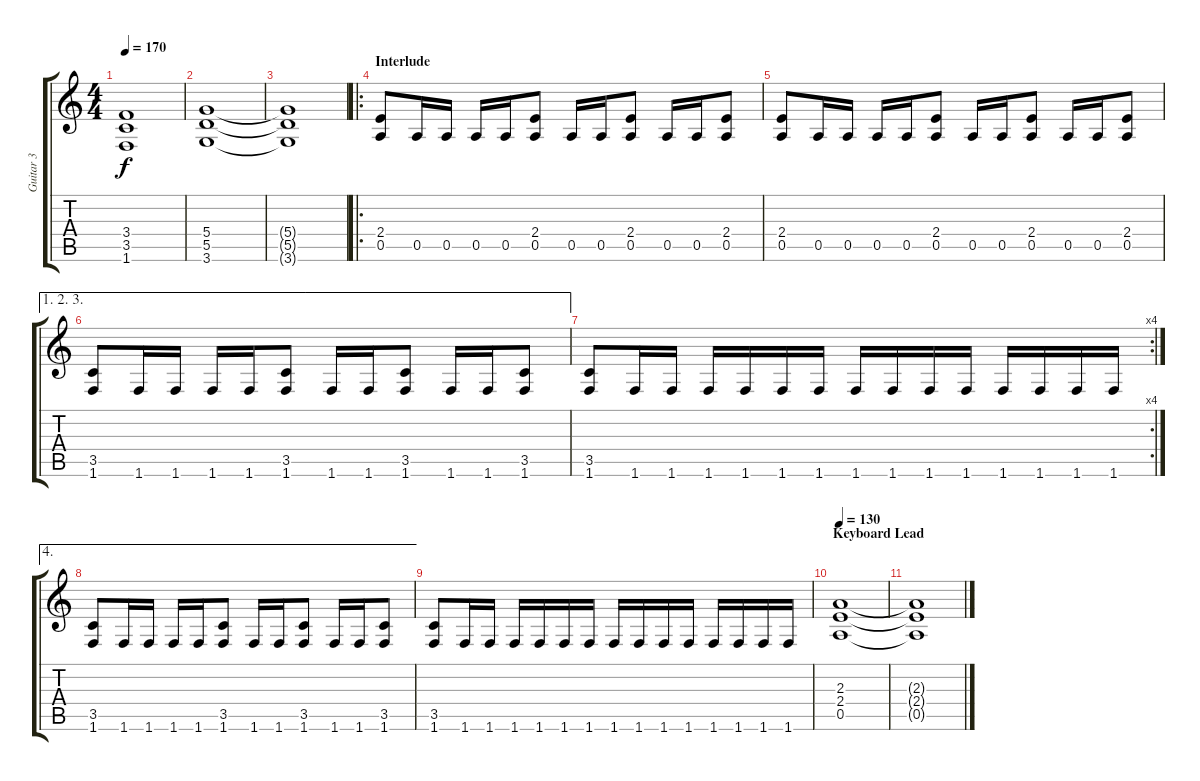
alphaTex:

\track ("Guitar 3" "Guitar 3") {instrument distortionguitar}
\staff {score tabs}
\tuning (E4 B3 G3 D3 A2 E2) {hide}
\ts (4 4)
\tempo 170
\clef g2
\ks c
(3.4 3.5 1.6).1{dy f} |
(5.4 5.5 3.6).1 |
(5.4{t} 5.5{t} 3.6{t}).1 |
\ro
\section ("" "Interlude")
(2.4 0.5).8 0.5.16 0.5.16 0.5.16 0.5.16 (2.4 0.5).8 0.5.16 0.5.16 (2.4 0.5).8 0.5.16 0.5.16 (2.4 0.5).8 |
(2.4 0.5).8 0.5.16 0.5.16 0.5.16 0.5.16 (2.4 0.5).8 0.5.16 0.5.16 (2.4 0.5).8 0.5.16 0.5.16 (2.4 0.5).8 |
\ae (1 2 3)
(3.5 1.6).8 1.6.16 1.6.16 1.6.16 1.6.16 (3.5 1.6).8 1.6.16 1.6.16 (3.5 1.6).8 1.6.16 1.6.16 (3.5 1.6).8 |
\rc 4
(3.5 1.6).8 1.6.16 1.6.16 1.6.16 1.6.16 1.6.16 1.6.16 1.6.16 1.6.16 1.6.16 1.6.16 1.6.16 1.6.16 1.6.16 1.6.16 |
\ae 4
(3.5 1.6).8 1.6.16 1.6.16 1.6.16 1.6.16 (3.5 1.6).8 1.6.16 1.6.16 (3.5 1.6).8 1.6.16 1.6.16 (3.5 1.6).8 |
(3.5 1.6).8 1.6.16 1.6.16 1.6.16 1.6.16 1.6.16 1.6.16 1.6.16 1.6.16 1.6.16 1.6.16 1.6.16 1.6.16 1.6.16 1.6.16 |
\section ("" "Keyboard Lead")
\tempo 130
(2.3 2.4 0.5).1{volume 0} |
(2.3{t} 2.4{t} 0.5{t}).1
